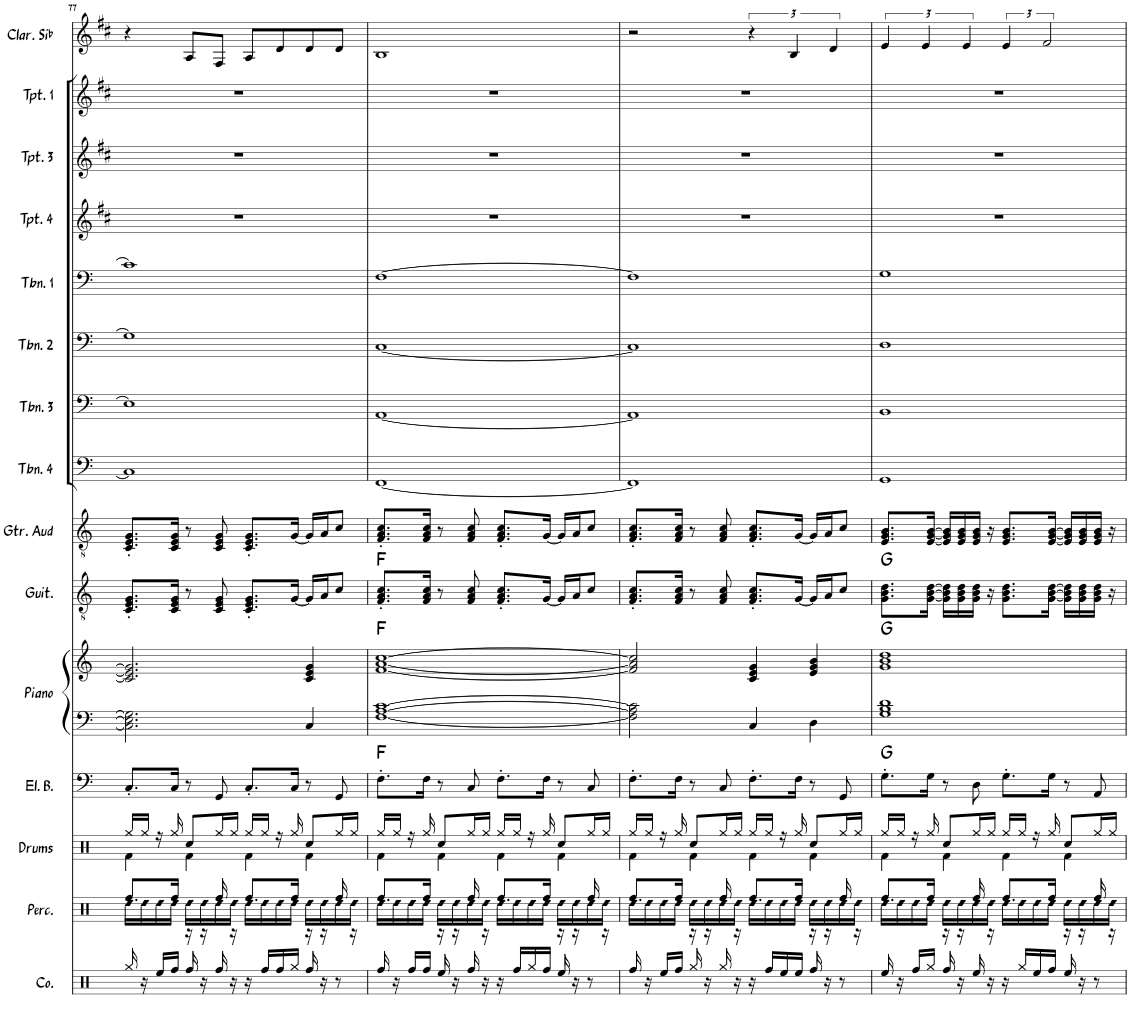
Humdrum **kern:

**kern	**kern	**kern	**kern	**harte	**kern	**kern	**harte	**kern	**harte	**kern	**kern	**kern	**kern	**kern	**kern	**kern	**kern	**kern
*part15	*part14	*part13	*part12	*part12	*part11	*part11	*part11	*part10	*part10	*part9	*part8	*part7	*part6	*part5	*part4	*part3	*part2	*part1
*staff16	*staff15	*staff14	*staff13	*	*staff12	*staff11	*	*staff10	*	*staff9	*staff8	*staff7	*staff6	*staff5	*staff4	*staff3	*staff2	*staff1
*I"Congas	*I"Percussion	*I"Drums	*I"Electric Bass	*	*I"Piano	*	*	*I"Guitar	*	*I"Guitar Audio	*I"Trombone 4	*I"Trombone 3	*I"Trombone 2	*I"Trombone 1	*I"Trumpet 4	*I"Trumpet 3	*I"Trumpet 1	*I"Clarinette en Sib
*I'Co.	*I'Perc.	*I'Drums	*I'El. B.	*	*I'Piano	*	*	*I'Guit.	*	*I'Gtr. Aud	*I'Tbn. 4	*I'Tbn. 3	*I'Tbn. 2	*I'Tbn. 1	*I'Tpt. 4	*I'Tpt. 3	*I'Tpt. 1	*I'Clar. Sib
!!LO:PB:g=z
*clefX	*clefX	*clefX	*clefF4	*	*clefF4	*clefG2	*	*clefGv2	*	*clefGv2	*clefF4	*clefF4	*clefF4	*clefF4	*clefG2	*clefG2	*clefG2	*clefG2
*	*	*	*Trd7c12	*	*	*	*	*	*	*	*	*	*	*	*Trd1c2	*Trd1c2	*Trd1c2	*Trd1c2
*k[]	*k[]	*k[]	*k[]	*	*k[]	*k[]	*	*k[]	*	*k[]	*k[]	*k[]	*k[]	*k[]	*k[f#c#]	*k[f#c#]	*k[f#c#]	*k[f#c#]
*M4/4	*M4/4	*M4/4	*M4/4	*	*M4/4	*M4/4	*	*M4/4	*	*M4/4	*M4/4	*M4/4	*M4/4	*M4/4	*M4/4	*M4/4	*M4/4	*M4/4
=77	=77	=77	=77	=77	=77	=77	=77	=77	=77	=77	=77	=77	=77	=77	=77	=77	=77	=77
!	!LO:N:head=diamond	!	!	!	!	!	!	!	!	!	!	!	!	!	!	!	!	!
*	*^	*^	*	*	*	*	*	*	*	*	*	*	*	*	*	*	*	*
16Rgg/	16Rdd\LL	8.Rff/L	16Rgg/LL	4Rf\	8.C'/L	.	2.C\] 2.E\] 2.G\]	2.c/] 2.e/] 2.g/]	.	8.C/' 8.E/' 8.G/'L	.	8.C/' 8.E/' 8.G/'L	1C]	1E]	1G]	1c]	1r	1r	1r	4r
!	!LO:N:head=diamond	!	!	!	!	!	!	!	!	!	!	!	!	!	!	!	!	!	!	!
16r	16Rdd\	.	16Rgg/JJ	.	.	.	.	.	.	.	.	.	.	.	.	.	.	.	.	.
!	!LO:N:head=diamond	!	!	!	!	!	!	!	!	!	!	!	!	!	!	!	!	!	!	!
16Ree/LL	16Rdd\	.	16r	.	.	.	.	.	.	.	.	.	.	.	.	.	.	.	.	.
!	!LO:N:head=diamond	!	!	!	!	!	!	!	!	!	!	!	!	!	!	!	!	!	!	!
16Rff/JJ	16Rdd\JJ	16Rff/Jk	16Rgg/	.	16C/Jk	.	.	.	.	16C/ 16E/ 16G/Jk	.	16C/ 16E/ 16G/Jk	.	.	.	.	.	.	.	.
!	!LO:N:head=diamond	!	!	!	!	!	!	!	!	!	!	!	!	!	!	!	!	!	!	!
16Rff/	16Rdd\LL	16r	8Rcc/L	4Rf\	8r	.	.	.	.	8r	.	8r	.	.	.	.	.	.	.	8A/L
!	!LO:N:head=diamond	!	!	!	!	!	!	!	!	!	!	!	!	!	!	!	!	!	!	!
16r	16Rdd\	16r	.	.	.	.	.	.	.	.	.	.	.	.	.	.	.	.	.	.
!	!LO:N:head=diamond	!	!	!	!	!	!	!	!	!	!	!	!	!	!	!	!	!	!	!
16Rff/	16Rdd\	16Rff/	16Rgg/L	.	8GG/	.	.	.	.	8C/ 8E/ 8G/	.	8C/ 8E/ 8G/	.	.	.	.	.	.	.	8F#/J
!	!LO:N:head=diamond	!	!	!	!	!	!	!	!	!	!	!	!	!	!	!	!	!	!	!
16r	16Rdd\JJ	16r	16Rgg/JJ	.	.	.	.	.	.	.	.	.	.	.	.	.	.	.	.	.
!	!LO:N:head=diamond	!	!	!	!	!	!	!	!	!	!	!	!	!	!	!	!	!	!	!
16r	16Rdd\LL	8.Rff/L	16Rgg/LL	4Rf\	8.C'/L	.	.	.	.	8.C/' 8.E/' 8.G/'L	.	8.C/' 8.E/' 8.G/'L	.	.	.	.	.	.	.	8A/L
!	!LO:N:head=diamond	!	!	!	!	!	!	!	!	!	!	!	!	!	!	!	!	!	!	!
16Rff/LL	16Rdd\	.	16Rgg/JJ	.	.	.	.	.	.	.	.	.	.	.	.	.	.	.	.	.
!	!LO:N:head=diamond	!	!	!	!	!	!	!	!	!	!	!	!	!	!	!	!	!	!	!
16Rff/	16Rdd\	.	16r	.	.	.	.	.	.	.	.	.	.	.	.	.	.	.	.	8d/
!	!LO:N:head=diamond	!	!	!	!	!	!	!	!	!	!	!	!	!	!	!	!	!	!	!
16Rgg/JJ	16Rdd\JJ	16Rff/Jk	16Rgg/	.	16C/Jk	.	.	.	.	[16G/Jk	.	[16G/Jk	.	.	.	.	.	.	.	.
!	!LO:N:head=diamond	!	!	!	!	!	!	!	!	!	!	!	!	!	!	!	!	!	!	!
16Rff/	16Rdd\LL	16r	8Rcc/L	4Rf\	8r	.	4C/	4c/ 4e/ 4g/	.	16G/LL]	.	16G/LL]	.	.	.	.	.	.	.	8d/
!	!LO:N:head=diamond	!	!	!	!	!	!	!	!	!	!	!	!	!	!	!	!	!	!	!
16r	16Rdd\	16r	.	.	.	.	.	.	.	16A/J	.	16A/J	.	.	.	.	.	.	.	.
!	!LO:N:head=diamond	!	!	!	!	!	!	!	!	!	!	!	!	!	!	!	!	!	!	!
8r	16Rdd\	16Rff/	16Rgg/L	.	8GG/	.	.	.	.	8c/J	.	8c/J	.	.	.	.	.	.	.	8d/J
!	!LO:N:head=diamond	!	!	!	!	!	!	!	!	!	!	!	!	!	!	!	!	!	!	!
.	16Rdd\JJ	16r	16Rgg/JJ	.	.	.	.	.	.	.	.	.	.	.	.	.	.	.	.	.
=78	=78	=78	=78	=78	=78	=78	=78	=78	=78	=78	=78	=78	=78	=78	=78	=78	=78	=78	=78	=78
!	!LO:N:head=diamond	!	!	!	!	!	!	!	!	!	!	!	!	!	!	!	!	!	!	!
16Rff/	16Rdd\LL	8.Rff/L	16Rgg/LL	4Rf\	8.F'\L	F:maj	[1F [1A [1c	[1f [1a [1cc	F:maj	8.F/' 8.A/' 8.c/'L	F:maj	8.F/' 8.A/' 8.c/'L	[1FF	[1AA	[1C	[1F	1r	1r	1r	1B
!	!LO:N:head=diamond	!	!	!	!	!	!	!	!	!	!	!	!	!	!	!	!	!	!	!
16r	16Rdd\	.	16Rgg/JJ	.	.	.	.	.	.	.	.	.	.	.	.	.	.	.	.	.
!	!LO:N:head=diamond	!	!	!	!	!	!	!	!	!	!	!	!	!	!	!	!	!	!	!
16Rff/LL	16Rdd\	.	16r	.	.	.	.	.	.	.	.	.	.	.	.	.	.	.	.	.
!	!LO:N:head=diamond	!	!	!	!	!	!	!	!	!	!	!	!	!	!	!	!	!	!	!
16Rff/JJ	16Rdd\JJ	16Rff/Jk	16Rgg/	.	16F\Jk	.	.	.	.	16F/ 16A/ 16c/Jk	.	16F/ 16A/ 16c/Jk	.	.	.	.	.	.	.	.
!	!LO:N:head=diamond	!	!	!	!	!	!	!	!	!	!	!	!	!	!	!	!	!	!	!
16Ree/	16Rdd\LL	16r	8Rcc/L	4Rf\	8r	.	.	.	.	8r	.	8r	.	.	.	.	.	.	.	.
!	!LO:N:head=diamond	!	!	!	!	!	!	!	!	!	!	!	!	!	!	!	!	!	!	!
16r	16Rdd\	16r	.	.	.	.	.	.	.	.	.	.	.	.	.	.	.	.	.	.
!	!LO:N:head=diamond	!	!	!	!	!	!	!	!	!	!	!	!	!	!	!	!	!	!	!
16Rff/	16Rdd\	16Rff/	16Rgg/L	.	8C/	.	.	.	.	8F/ 8A/ 8c/	.	8F/ 8A/ 8c/	.	.	.	.	.	.	.	.
!	!LO:N:head=diamond	!	!	!	!	!	!	!	!	!	!	!	!	!	!	!	!	!	!	!
16r	16Rdd\JJ	16r	16Rgg/JJ	.	.	.	.	.	.	.	.	.	.	.	.	.	.	.	.	.
!	!LO:N:head=diamond	!	!	!	!	!	!	!	!	!	!	!	!	!	!	!	!	!	!	!
16r	16Rdd\LL	8.Rff/L	16Rgg/LL	4Rf\	8.F'\L	.	.	.	.	8.F/' 8.A/' 8.c/'L	.	8.F/' 8.A/' 8.c/'L	.	.	.	.	.	.	.	.
!	!LO:N:head=diamond	!	!	!	!	!	!	!	!	!	!	!	!	!	!	!	!	!	!	!
16Rff/LL	16Rdd\	.	16Rgg/JJ	.	.	.	.	.	.	.	.	.	.	.	.	.	.	.	.	.
!	!LO:N:head=diamond	!	!	!	!	!	!	!	!	!	!	!	!	!	!	!	!	!	!	!
16Rgg/	16Rdd\	.	16r	.	.	.	.	.	.	.	.	.	.	.	.	.	.	.	.	.
!	!LO:N:head=diamond	!	!	!	!	!	!	!	!	!	!	!	!	!	!	!	!	!	!	!
16Rff/JJ	16Rdd\JJ	16Rff/Jk	16Rgg/	.	16F\Jk	.	.	.	.	[16G/Jk	.	[16G/Jk	.	.	.	.	.	.	.	.
!	!LO:N:head=diamond	!	!	!	!	!	!	!	!	!	!	!	!	!	!	!	!	!	!	!
16Ree/	16Rdd\LL	16r	8Rcc/L	4Rf\	8r	.	.	.	.	16G/LL]	.	16G/LL]	.	.	.	.	.	.	.	.
!	!LO:N:head=diamond	!	!	!	!	!	!	!	!	!	!	!	!	!	!	!	!	!	!	!
16r	16Rdd\	16r	.	.	.	.	.	.	.	16A/J	.	16A/J	.	.	.	.	.	.	.	.
!	!LO:N:head=diamond	!	!	!	!	!	!	!	!	!	!	!	!	!	!	!	!	!	!	!
8r	16Rdd\	16Rff/	16Rgg/L	.	8C/	.	.	.	.	8c/J	.	8c/J	.	.	.	.	.	.	.	.
!	!LO:N:head=diamond	!	!	!	!	!	!	!	!	!	!	!	!	!	!	!	!	!	!	!
.	16Rdd\JJ	16r	16Rgg/JJ	.	.	.	.	.	.	.	.	.	.	.	.	.	.	.	.	.
=79	=79	=79	=79	=79	=79	=79	=79	=79	=79	=79	=79	=79	=79	=79	=79	=79	=79	=79	=79	=79
!	!LO:N:head=diamond	!	!	!	!	!	!	!	!	!	!	!	!	!	!	!	!	!	!	!
16Rff/	16Rdd\LL	8.Rff/L	16Rgg/LL	4Rf\	8.F'\L	.	2F\] 2A\] 2c\]	2f/] 2a/] 2cc/]	.	8.F/' 8.A/' 8.c/'L	.	8.F/' 8.A/' 8.c/'L	1FF]	1AA]	1C]	1F]	1r	1r	1r	2r
!	!LO:N:head=diamond	!	!	!	!	!	!	!	!	!	!	!	!	!	!	!	!	!	!	!
16r	16Rdd\	.	16Rgg/JJ	.	.	.	.	.	.	.	.	.	.	.	.	.	.	.	.	.
!	!LO:N:head=diamond	!	!	!	!	!	!	!	!	!	!	!	!	!	!	!	!	!	!	!
16Ree/LL	16Rdd\	.	16r	.	.	.	.	.	.	.	.	.	.	.	.	.	.	.	.	.
!	!LO:N:head=diamond	!	!	!	!	!	!	!	!	!	!	!	!	!	!	!	!	!	!	!
16Rff/JJ	16Rdd\JJ	16Rff/Jk	16Rgg/	.	16F\Jk	.	.	.	.	16F/ 16A/ 16c/Jk	.	16F/ 16A/ 16c/Jk	.	.	.	.	.	.	.	.
!	!LO:N:head=diamond	!	!	!	!	!	!	!	!	!	!	!	!	!	!	!	!	!	!	!
16Rgg/	16Rdd\LL	16r	8Rcc/L	4Rf\	8r	.	.	.	.	8r	.	8r	.	.	.	.	.	.	.	.
!	!LO:N:head=diamond	!	!	!	!	!	!	!	!	!	!	!	!	!	!	!	!	!	!	!
16r	16Rdd\	16r	.	.	.	.	.	.	.	.	.	.	.	.	.	.	.	.	.	.
!	!LO:N:head=diamond	!	!	!	!	!	!	!	!	!	!	!	!	!	!	!	!	!	!	!
16Rgg/	16Rdd\	16Rff/	16Rgg/L	.	8C/	.	.	.	.	8F/ 8A/ 8c/	.	8F/ 8A/ 8c/	.	.	.	.	.	.	.	.
!	!LO:N:head=diamond	!	!	!	!	!	!	!	!	!	!	!	!	!	!	!	!	!	!	!
16r	16Rdd\JJ	16r	16Rgg/JJ	.	.	.	.	.	.	.	.	.	.	.	.	.	.	.	.	.
!	!LO:N:head=diamond	!	!	!	!	!	!	!	!	!	!	!	!	!	!	!	!	!	!	!
16r	16Rdd\LL	8.Rff/L	16Rgg/LL	4Rf\	8.F'\L	.	4C/	4c/ 4e/ 4g/	.	8.F/' 8.A/' 8.c/'L	.	8.F/' 8.A/' 8.c/'L	.	.	.	.	.	.	.	6r
!	!LO:N:head=diamond	!	!	!	!	!	!	!	!	!	!	!	!	!	!	!	!	!	!	!
16Rff/LL	16Rdd\	.	16Rgg/JJ	.	.	.	.	.	.	.	.	.	.	.	.	.	.	.	.	.
!	!LO:N:head=diamond	!	!	!	!	!	!	!	!	!	!	!	!	!	!	!	!	!	!	!
16Ree/	16Rdd\	.	16r	.	.	.	.	.	.	.	.	.	.	.	.	.	.	.	.	.
.	.	.	.	.	.	.	.	.	.	.	.	.	.	.	.	.	.	.	.	6B/
!	!LO:N:head=diamond	!	!	!	!	!	!	!	!	!	!	!	!	!	!	!	!	!	!	!
16Ree/JJ	16Rdd\JJ	16Rff/Jk	16Rgg/	.	16F\Jk	.	.	.	.	[16G/Jk	.	[16G/Jk	.	.	.	.	.	.	.	.
!	!LO:N:head=diamond	!	!	!	!	!	!	!	!	!	!	!	!	!	!	!	!	!	!	!
16Rff/	16Rdd\LL	16r	8Rcc/L	4Rf\	8r	.	4E\	4e/ 4g/ 4b/	.	16G/LL]	.	16G/LL]	.	.	.	.	.	.	.	.
!	!LO:N:head=diamond	!	!	!	!	!	!	!	!	!	!	!	!	!	!	!	!	!	!	!
16r	16Rdd\	16r	.	.	.	.	.	.	.	16A/J	.	16A/J	.	.	.	.	.	.	.	.
.	.	.	.	.	.	.	.	.	.	.	.	.	.	.	.	.	.	.	.	6d/
!	!LO:N:head=diamond	!	!	!	!	!	!	!	!	!	!	!	!	!	!	!	!	!	!	!
8r	16Rdd\	16Rff/	16Rgg/L	.	8GG/	.	.	.	.	8c/J	.	8c/J	.	.	.	.	.	.	.	.
!	!LO:N:head=diamond	!	!	!	!	!	!	!	!	!	!	!	!	!	!	!	!	!	!	!
.	16Rdd\JJ	16r	16Rgg/JJ	.	.	.	.	.	.	.	.	.	.	.	.	.	.	.	.	.
=80	=80	=80	=80	=80	=80	=80	=80	=80	=80	=80	=80	=80	=80	=80	=80	=80	=80	=80	=80	=80
!	!LO:N:head=diamond	!	!	!	!	!	!	!	!	!	!	!	!	!	!	!	!	!	!	!
16Ree/	16Rdd\LL	8.Rff/L	16Rgg/LL	4Rf\	8.G'\L	G:maj	1G 1B 1d	1g 1b 1dd	G:maj	8.G\ 8.B\ 8.d\L	G:maj	8.E/ 8.G/ 8.B/L	1GG	1BB	1D	1G	1r	1r	1r	6e/
!	!LO:N:head=diamond	!	!	!	!	!	!	!	!	!	!	!	!	!	!	!	!	!	!	!
16r	16Rdd\	.	16Rgg/JJ	.	.	.	.	.	.	.	.	.	.	.	.	.	.	.	.	.
!	!LO:N:head=diamond	!	!	!	!	!	!	!	!	!	!	!	!	!	!	!	!	!	!	!
16Rff/LL	16Rdd\	.	16r	.	.	.	.	.	.	.	.	.	.	.	.	.	.	.	.	.
.	.	.	.	.	.	.	.	.	.	.	.	.	.	.	.	.	.	.	.	6e/
!	!LO:N:head=diamond	!	!	!	!	!	!	!	!	!	!	!	!	!	!	!	!	!	!	!
16Rgg/JJ	16Rdd\JJ	16Rff/Jk	16Rgg/	.	16G\Jk	.	.	.	.	[16G\ [16B\ [16d\Jk	.	[16E/ [16G/ [16B/Jk	.	.	.	.	.	.	.	.
!	!LO:N:head=diamond	!	!	!	!	!	!	!	!	!	!	!	!	!	!	!	!	!	!	!
16Rff/	16Rdd\LL	16r	8Rcc/L	4Rf\	8r	.	.	.	.	16G\] 16B\] 16d\]LL	.	16E/] 16G/] 16B/]LL	.	.	.	.	.	.	.	.
!	!LO:N:head=diamond	!	!	!	!	!	!	!	!	!	!	!	!	!	!	!	!	!	!	!
16r	16Rdd\	16r	.	.	.	.	.	.	.	16G\ 16B\ 16d\	.	16E/ 16G/ 16B/	.	.	.	.	.	.	.	.
.	.	.	.	.	.	.	.	.	.	.	.	.	.	.	.	.	.	.	.	6e/
!	!LO:N:head=diamond	!	!	!	!	!	!	!	!	!	!	!	!	!	!	!	!	!	!	!
16Ree/	16Rdd\	16Rff/	16Rgg/L	.	8D\	.	.	.	.	16G\ 16B\ 16d\JJ	.	16E/ 16G/ 16B/JJ	.	.	.	.	.	.	.	.
!	!LO:N:head=diamond	!	!	!	!	!	!	!	!	!	!	!	!	!	!	!	!	!	!	!
16r	16Rdd\JJ	16r	16Rgg/JJ	.	.	.	.	.	.	16r	.	16r	.	.	.	.	.	.	.	.
!	!LO:N:head=diamond	!	!	!	!	!	!	!	!	!	!	!	!	!	!	!	!	!	!	!
16r	16Rdd\LL	8.Rff/L	16Rgg/LL	4Rf\	8.G'\L	.	.	.	.	8.G\ 8.B\ 8.d\L	.	8.E/ 8.G/ 8.B/L	.	.	.	.	.	.	.	6e/
!	!LO:N:head=diamond	!	!	!	!	!	!	!	!	!	!	!	!	!	!	!	!	!	!	!
16Rgg/LL	16Rdd\	.	16Rgg/JJ	.	.	.	.	.	.	.	.	.	.	.	.	.	.	.	.	.
!	!LO:N:head=diamond	!	!	!	!	!	!	!	!	!	!	!	!	!	!	!	!	!	!	!
16Ree/	16Rdd\	.	16r	.	.	.	.	.	.	.	.	.	.	.	.	.	.	.	.	.
.	.	.	.	.	.	.	.	.	.	.	.	.	.	.	.	.	.	.	.	3f#/
!	!LO:N:head=diamond	!	!	!	!	!	!	!	!	!	!	!	!	!	!	!	!	!	!	!
16Rff/JJ	16Rdd\JJ	16Rff/Jk	16Rgg/	.	16G\Jk	.	.	.	.	[16G\ [16B\ [16d\Jk	.	[16E/ [16G/ [16B/Jk	.	.	.	.	.	.	.	.
!	!LO:N:head=diamond	!	!	!	!	!	!	!	!	!	!	!	!	!	!	!	!	!	!	!
16Ree/	16Rdd\LL	16r	8Rcc/L	4Rf\	8r	.	.	.	.	16G\] 16B\] 16d\]LL	.	16E/] 16G/] 16B/]LL	.	.	.	.	.	.	.	.
!	!LO:N:head=diamond	!	!	!	!	!	!	!	!	!	!	!	!	!	!	!	!	!	!	!
16r	16Rdd\	16r	.	.	.	.	.	.	.	16G\ 16B\ 16d\	.	16E/ 16G/ 16B/	.	.	.	.	.	.	.	.
!	!LO:N:head=diamond	!	!	!	!	!	!	!	!	!	!	!	!	!	!	!	!	!	!	!
8r	16Rdd\	16Rff/	16Rgg/L	.	8AA/	.	.	.	.	16G\ 16B\ 16d\JJ	.	16E/ 16G/ 16B/JJ	.	.	.	.	.	.	.	.
!	!LO:N:head=diamond	!	!	!	!	!	!	!	!	!	!	!	!	!	!	!	!	!	!	!
.	16Rdd\JJ	16r	16Rgg/JJ	.	.	.	.	.	.	16r	.	16r	.	.	.	.	.	.	.	.
*	*v	*v	*	*	*	*	*	*	*	*	*	*	*	*	*	*	*	*	*	*
*	*	*v	*v	*	*	*	*	*	*	*	*	*	*	*	*	*	*	*	*
=	=	=	=	=	=	=	=	=	=	=	=	=	=	=	=	=	=	=
*-	*-	*-	*-	*-	*-	*-	*-	*-	*-	*-	*-	*-	*-	*-	*-	*-	*-	*-
